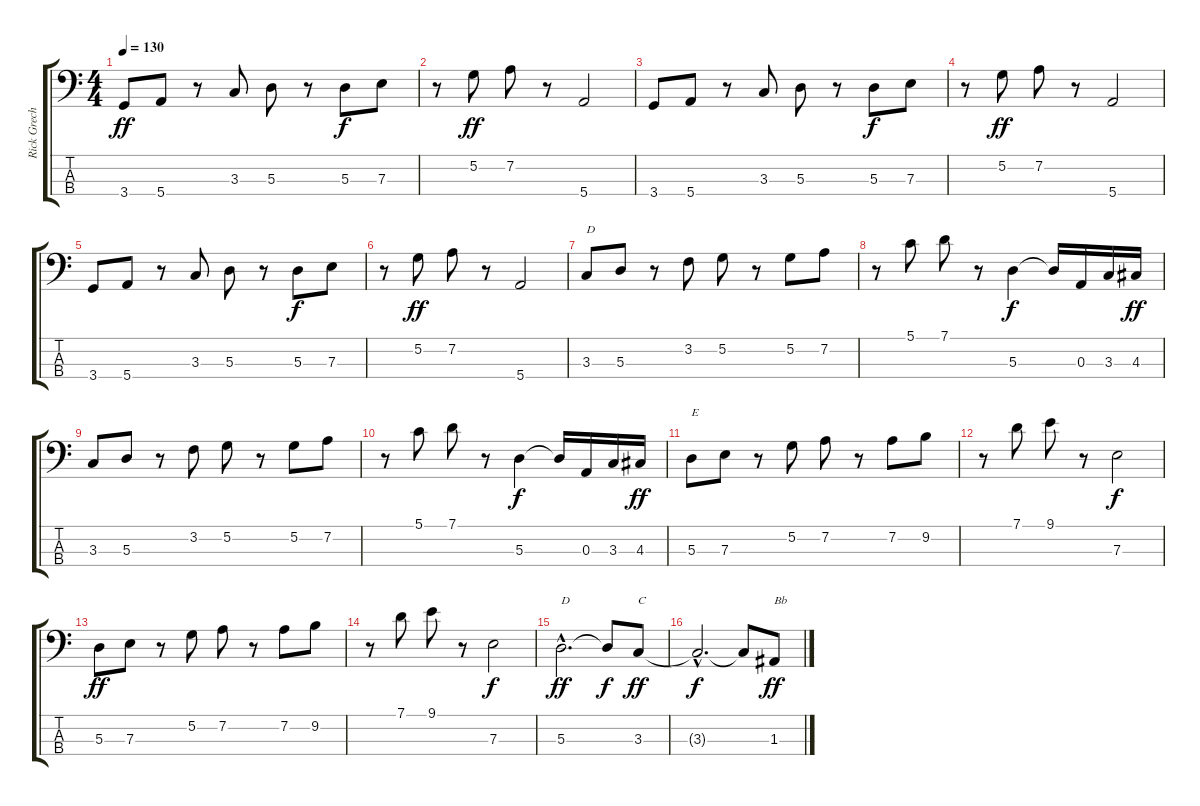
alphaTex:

\track ("Rick Grech (Bass)" "Rick Grech") {instrument electricbassfinger}
\staff {score tabs}
\tuning (G2 D2 A1 E1) {hide}
\ts (4 4)
\tempo 130
\clef f4
\ks c
3.4.8{dy ff} 5.4.8 r.8 3.3.8 5.3.8 r.8 5.3.8{dy f} 7.3.8 |
r.8 5.2.8{dy ff} 7.2.8 r.8 5.4.2 |
3.4.8 5.4.8 r.8 3.3.8 5.3.8 r.8 5.3.8{dy f} 7.3.8 |
r.8 5.2.8{dy ff} 7.2.8 r.8 5.4.2 |
3.4.8 5.4.8 r.8 3.3.8 5.3.8 r.8 5.3.8{dy f} 7.3.8 |
r.8 5.2.8{dy ff} 7.2.8 r.8 5.4.2 |
3.3.8{txt "D"} 5.3.8 r.8 3.2.8 5.2.8 r.8 5.2.8 7.2.8 |
r.8 5.1.8 7.1.8 r.8 5.3.4{dy f} 5.3{t}.16 0.3.16 3.3.16 4.3.16{dy ff} |
3.3.8 5.3.8 r.8 3.2.8 5.2.8 r.8 5.2.8 7.2.8 |
r.8 5.1.8 7.1.8 r.8 5.3.4{dy f} 5.3{t}.16 0.3.16 3.3.16 4.3.16{dy ff} |
5.3.8{txt "E"} 7.3.8 r.8 5.2.8 7.2.8 r.8 7.2.8 9.2.8 |
r.8 7.1.8 9.1.8 r.8 7.3.2{dy f} |
5.3.8{dy ff} 7.3.8 r.8 5.2.8 7.2.8 r.8 7.2.8 9.2.8 |
r.8 7.1.8 9.1.8 r.8 7.3.2{dy f} |
5.3{hac}.2{d txt "D" dy ff} 5.3{t}.8{dy f} 3.3.8{txt "C" dy ff} |
3.3{hac t}.2{d dy f} 3.3{t}.8 1.3.8{txt "Bb" dy ff}
